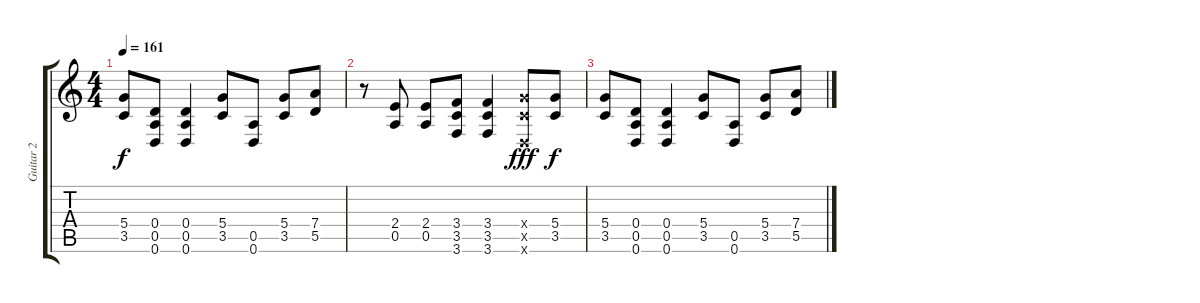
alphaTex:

\track ("Guitar 2" "Guitar 2") {instrument overdrivenguitar}
\staff {score tabs}
\tuning (E4 B3 G3 D3 A2 D2) {hide}
\ts (4 4)
\tempo 161
\clef g2
\ks c
(5.4 3.5).8{dy f} (0.4 0.5 0.6).8 (0.4 0.5 0.6).4 (5.4 3.5).8 (0.5 0.6).8 (5.4 3.5).8 (7.4 5.5).8 |
r.8 (2.4 0.5).8 (2.4 0.5).8 (3.4 3.5 3.6).8 (3.4 3.5 3.6).4 (5.4{x} 3.5{x} 0.6{x}).8{dy fff} (5.4 3.5).8{dy f} |
(5.4 3.5).8 (0.4 0.5 0.6).8 (0.4 0.5 0.6).4 (5.4 3.5).8 (0.5 0.6).8 (5.4 3.5).8 (7.4 5.5).8
